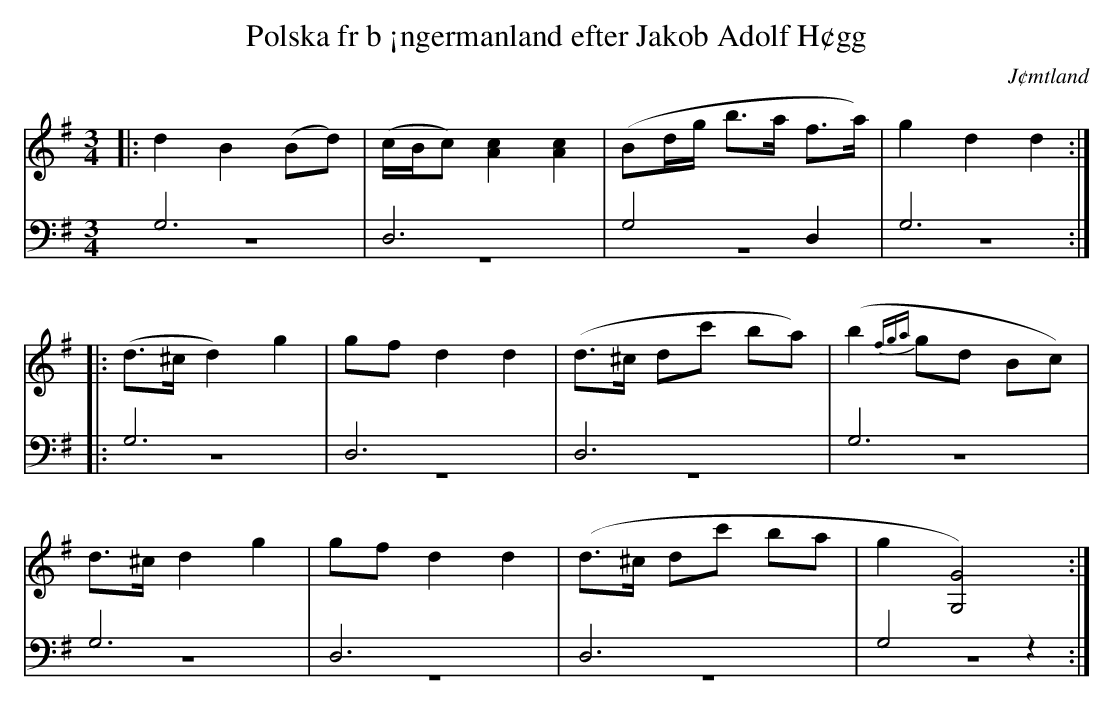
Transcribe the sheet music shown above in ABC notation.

X:1
T: Polska fr b ¡ngermanland efter Jakob Adolf H¢gg
O: J¢mtland
M: 3/4
L: 1/8
K: G
V:1
V:2 merge
V:3
V:4 merge
V:1
|:d2 B2 (Bd)|(c/B/c) [A2c2] [A2c2]|(Bd/g/ b>a f>a)|g2 d2 d2:|
|:(d>^c d2) g2|gf d2 d2|(d>^c dc' ba)|(b2 {fga}gd Bc)|
d>^c d2 g2|gf d2 d2|(d>^c dc' ba|g2 [G4G,4]):|
V:3 clef=bass
G,6|D,6|G,4 D,2|G,6:|
|:G,6|D,6|D,6|G,6|
G,6|D,6|D,6|G,4 z2:|
V:4 clef=bass
z6|z6|z6|z6:|
|:z6|z6|z6|z6|
z6|z6|z6|z6:|
